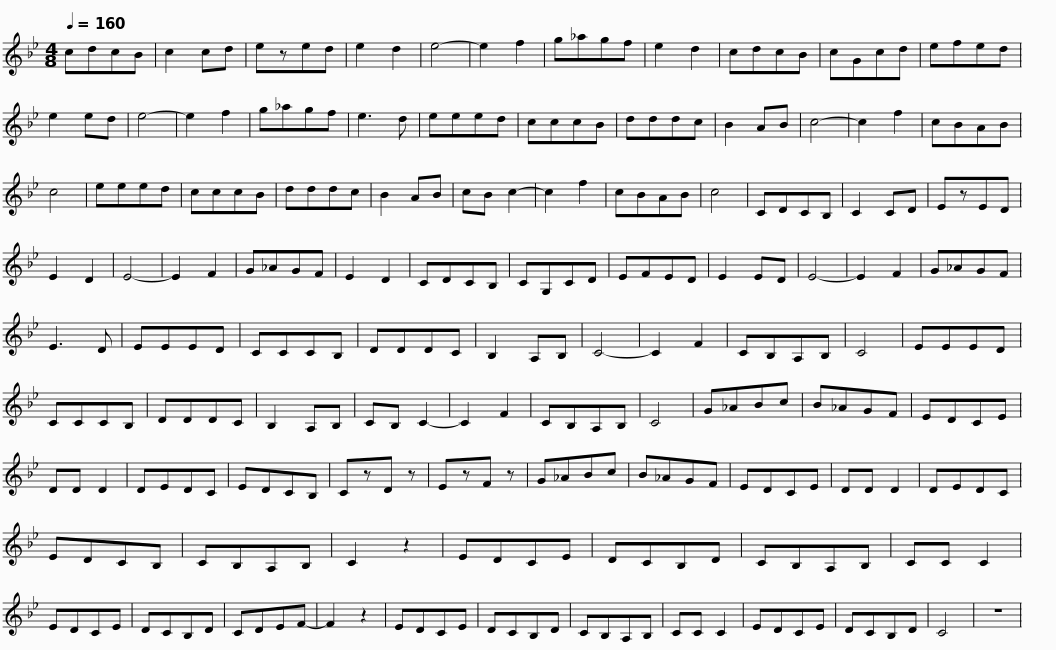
X:1
L:1/8
Q:1/4=160
M:4/8
I:linebreak $
K:Bb
V:1 treble
V:1
 cdcB | c2 cd | ezed | e2 d2 | e4- | %5
 e2 f2 | g_agf | e2 d2 | cdcB | cGcd | %10
 efed | e2 ed | e4- |$ e2 f2 | g_agf | %15
 e3 d | eeed | cccB | dddc | B2 AB | %20
 c4- | c2 f2 | cBAB | c4 | eeed | %25
 cccB |$ dddc | B2 AB | cB c2- | c2 f2 | %30
 cBAB | c4 | CDCB, | C2 CD | EzED | %35
 E2 D2 | E4- | E2 F2 | G_AGF |$ E2 D2 | %40
 CDCB, | CG,CD | EFED | E2 ED | E4- | %45
 E2 F2 | G_AGF | E3 D | EEED | CCCB, |$ %50
 DDDC | B,2 A,B, | C4- | C2 F2 | CB,A,B, | %55
 C4 | EEED | CCCB, | DDDC | B,2 A,B, | %60
 CB, C2- |$ C2 F2 | CB,A,B, | C4 | G_ABc | %65
 B_AGF | EDCE | DD D2 | DEDC | EDCB, | %70
 CzD z | EzF z |$ G_ABc | B_AGF | EDCE | %75
 DD D2 | DEDC | EDCB, | CB,A,B, | C2 z2 | %80
 EDCE | DCB,D |$ CB,A,B, | CC C2 | EDCE | %85
 DCB,D | CDEF- | F2 z2 | EDCE | DCB,D | %90
 CB,A,B, | CC C2 |$ EDCE | DCB,D | C4 | %95
 z4 | %96
